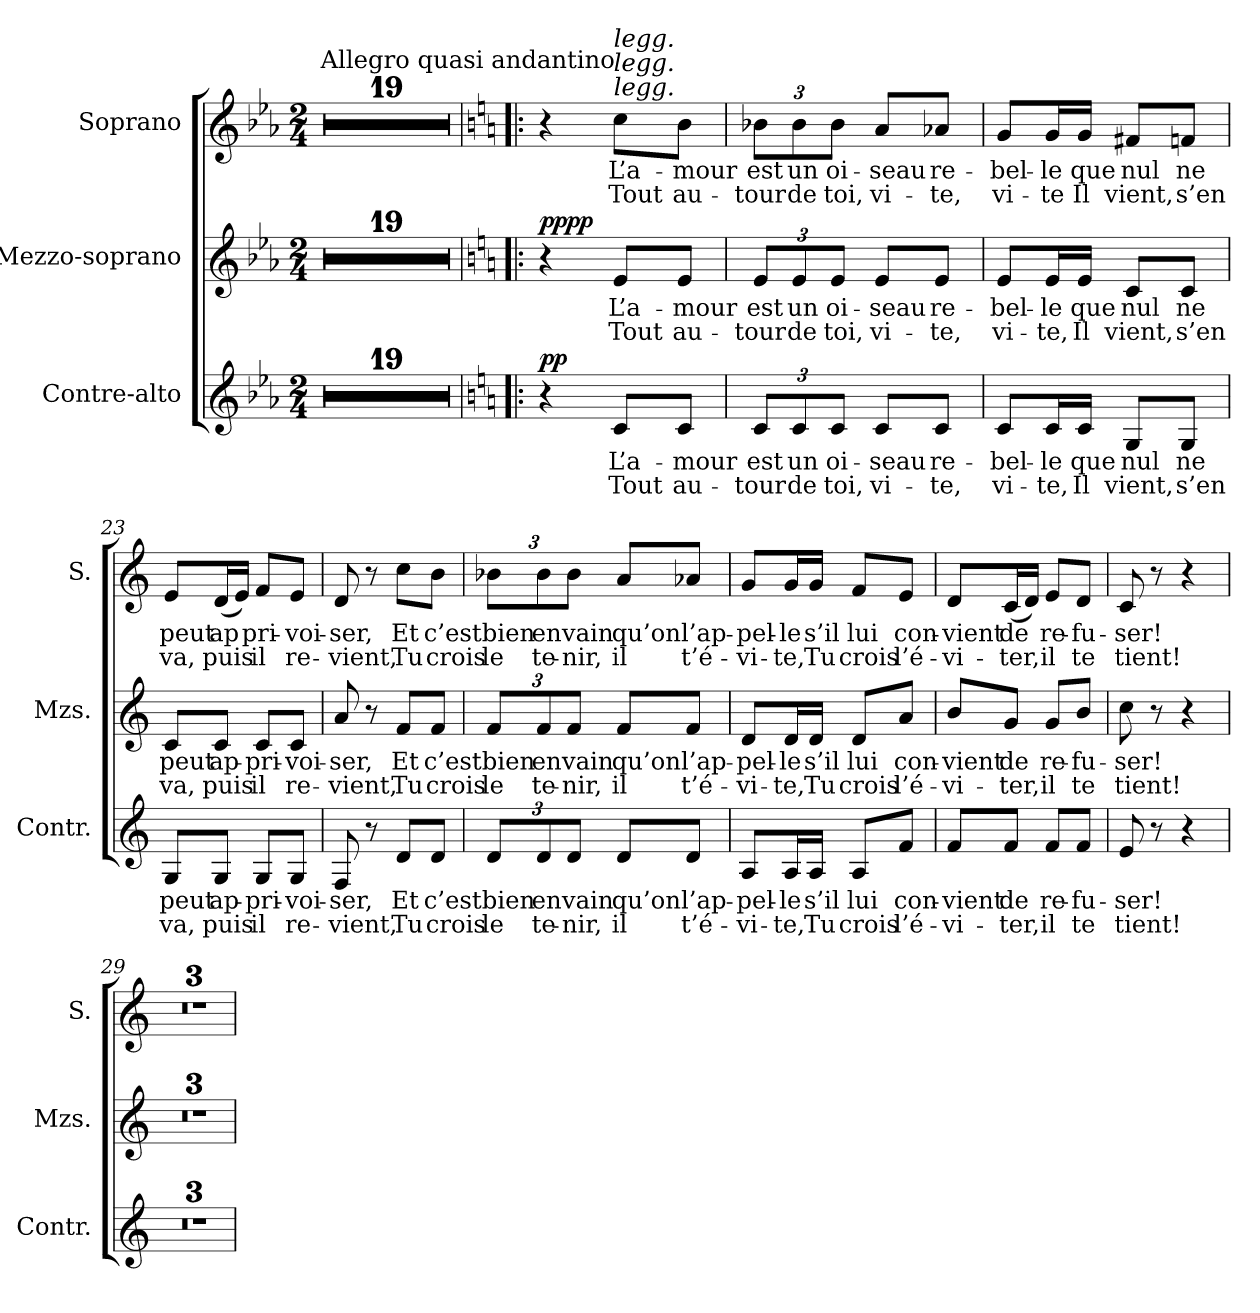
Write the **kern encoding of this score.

**kern	**text	**text	**dynam	**kern	**text	**text	**dynam	**kern	**text	**text
*part3	*part3	*part3	*part3	*part2	*part2	*part2	*part2	*part1	*part1	*part1
*staff3	*staff3	*staff3	*staff3	*staff2	*staff2	*staff2	*staff2	*staff1	*staff1	*staff1
*I"Contre-alto	*	*	*	*I"Mezzo-soprano	*	*	*	*I"Soprano	*	*
*I'Contr.	*	*	*	*I'Mzs.	*	*	*	*I'S.	*	*
*clefG2	*	*	*	*clefG2	*	*	*	*clefG2	*	*
*k[b-e-a-]	*	*	*	*k[b-e-a-]	*	*	*	*k[b-e-a-]	*	*
*M2/4	*	*	*	*M2/4	*	*	*	*M2/4	*	*
*MM72	*	*	*	*MM72	*	*	*	*MM72	*	*
=1	=1	=1	=1	=1	=1	=1	=1	=1	=1	=1
!	!	!	!	!	!	!	!	!LO:TX:a:t=Allegro quasi andantino	!	!
2r	.	.	.	2r	.	.	.	2r	.	.
=2!|:	=2!|:	=2!|:	=2!|:	=2!|:	=2!|:	=2!|:	=2!|:	=2!|:	=2!|:	=2!|:
2r	.	.	.	2r	.	.	.	2r	.	.
=3	=3	=3	=3	=3	=3	=3	=3	=3	=3	=3
2r	.	.	.	2r	.	.	.	2r	.	.
=4	=4	=4	=4	=4	=4	=4	=4	=4	=4	=4
2r	.	.	.	2r	.	.	.	2r	.	.
=5	=5	=5	=5	=5	=5	=5	=5	=5	=5	=5
2r	.	.	.	2r	.	.	.	2r	.	.
=6	=6	=6	=6	=6	=6	=6	=6	=6	=6	=6
2r	.	.	.	2r	.	.	.	2r	.	.
=7	=7	=7	=7	=7	=7	=7	=7	=7	=7	=7
2r	.	.	.	2r	.	.	.	2r	.	.
=8	=8	=8	=8	=8	=8	=8	=8	=8	=8	=8
2r	.	.	.	2r	.	.	.	2r	.	.
=9	=9	=9	=9	=9	=9	=9	=9	=9	=9	=9
2r	.	.	.	2r	.	.	.	2r	.	.
=10	=10	=10	=10	=10	=10	=10	=10	=10	=10	=10
2r	.	.	.	2r	.	.	.	2r	.	.
=11	=11	=11	=11	=11	=11	=11	=11	=11	=11	=11
2r	.	.	.	2r	.	.	.	2r	.	.
=12	=12	=12	=12	=12	=12	=12	=12	=12	=12	=12
2r	.	.	.	2r	.	.	.	2r	.	.
=13	=13	=13	=13	=13	=13	=13	=13	=13	=13	=13
2r	.	.	.	2r	.	.	.	2r	.	.
=14	=14	=14	=14	=14	=14	=14	=14	=14	=14	=14
2r	.	.	.	2r	.	.	.	2r	.	.
=15	=15	=15	=15	=15	=15	=15	=15	=15	=15	=15
2r	.	.	.	2r	.	.	.	2r	.	.
=16	=16	=16	=16	=16	=16	=16	=16	=16	=16	=16
2r	.	.	.	2r	.	.	.	2r	.	.
=17	=17	=17	=17	=17	=17	=17	=17	=17	=17	=17
2r	.	.	.	2r	.	.	.	2r	.	.
=18	=18	=18	=18	=18	=18	=18	=18	=18	=18	=18
2r	.	.	.	2r	.	.	.	2r	.	.
=19	=19	=19	=19	=19	=19	=19	=19	=19	=19	=19
2r	.	.	.	2r	.	.	.	2r	.	.
=20	=20	=20	=20	=20	=20	=20	=20	=20	=20	=20
*k[]	*	*	*	*k[]	*	*	*	*k[]	*	*
!	!	!	!LO:DY:b	!	!	!	!LO:DY:a	!	!	!
!	!	!	!	!	!	!	!LO:DY:n=1:b	!	!	!
4r	.	.	pp	4r	.	.	pp pp	4r	.	.
!	!	!	!	!	!	!	!	!LO:TX:a:i:t=legg.	!	!
!	!	!	!	!	!	!	!	!LO:TX:a:i:t=legg.	!	!
!	!	!	!	!	!	!	!	!LO:TX:a:i:t=legg.	!	!
!	!LO:LY:b	!LO:LY:b	!	!	!LO:LY:b	!LO:LY:b	!	!	!LO:LY:b	!LO:LY:b
8c/L	L’a-	Tout	.	8e/L	L’a-	Tout	.	8cc\L	L’a-	Tout
!	!LO:LY:b	!LO:LY:b	!	!	!LO:LY:b	!LO:LY:b	!	!	!LO:LY:b	!LO:LY:b
8c/J	-mour	au-	.	8e/J	-mour	au-	.	8b\J	-mour	au-
=21	=21	=21	=21	=21	=21	=21	=21	=21	=21	=21
*Xbrackettup	*	*	*	*	*	*	*	*	*	*
!	!LO:LY:b	!LO:LY:b	!	!	!	!	!	!	!	!
*	*	*	*	*Xbrackettup	*	*	*	*	*	*
!	!	!	!	!	!LO:LY:b	!LO:LY:b	!	!	!	!
*	*	*	*	*	*	*	*	*Xbrackettup	*	*
!	!	!	!	!	!	!	!	!	!LO:LY:b	!LO:LY:b
12c/L	est	-tour	.	12e/L	est	-tour	.	12b-X\L	est	-tour
!	!LO:LY:b	!LO:LY:b	!	!	!LO:LY:b	!LO:LY:b	!	!	!LO:LY:b	!LO:LY:b
12c/	un	de	.	12e/	un	de	.	12b-\	un	de
!	!LO:LY:b	!LO:LY:b	!	!	!LO:LY:b	!LO:LY:b	!	!	!LO:LY:b	!LO:LY:b
12c/J	oi-	toi,	.	12e/J	oi-	toi,	.	12b-\J	oi-	toi,
!	!LO:LY:b	!LO:LY:b	!	!	!LO:LY:b	!LO:LY:b	!	!	!LO:LY:b	!LO:LY:b
8c/L	-seau	vi-	.	8e/L	-seau	vi-	.	8a/L	-seau	vi-
!	!LO:LY:b	!LO:LY:b	!	!	!LO:LY:b	!LO:LY:b	!	!	!LO:LY:b	!LO:LY:b
8c/J	re-	-te,	.	8e/J	re-	-te,	.	8a-X/J	re-	-te,
=22	=22	=22	=22	=22	=22	=22	=22	=22	=22	=22
!	!LO:LY:b	!LO:LY:b	!	!	!LO:LY:b	!LO:LY:b	!	!	!LO:LY:b	!LO:LY:b
8c/L	-bel-	vi-	.	8e/L	-bel-	vi-	.	8g/L	-bel-	vi-
!	!LO:LY:b	!LO:LY:b	!	!	!LO:LY:b	!LO:LY:b	!	!	!LO:LY:b	!LO:LY:b
16c/L	-le	-te,	.	16e/L	-le	-te,	.	16g/L	-le	-te
!	!LO:LY:b	!LO:LY:b	!	!	!LO:LY:b	!LO:LY:b	!	!	!LO:LY:b	!LO:LY:b
16c/JJ	que	Il	.	16e/JJ	que	Il	.	16g/JJ	que	Il
!	!LO:LY:b	!LO:LY:b	!	!	!LO:LY:b	!LO:LY:b	!	!	!LO:LY:b	!LO:LY:b
8G/L	nul	vient,	.	8c/L	nul	vient,	.	8f#X/L	nul	vient,
!	!LO:LY:b	!LO:LY:b	!	!	!LO:LY:b	!LO:LY:b	!	!	!LO:LY:b	!LO:LY:b
8G/J	ne	s’en	.	8c/J	ne	s’en	.	8fn/J	ne	s’en
!!LO:LB:g=z
=23	=23	=23	=23	=23	=23	=23	=23	=23	=23	=23
!	!LO:LY:b	!LO:LY:b	!	!	!LO:LY:b	!LO:LY:b	!	!	!LO:LY:b	!LO:LY:b
8G/L	peut	va,	.	8c/L	peut	va,	.	8e/L	peut	va,
!	!LO:LY:b	!LO:LY:b	!	!	!LO:LY:b	!LO:LY:b	!	!	!LO:LY:b	!LO:LY:b
8G/J	ap-	puis	.	8c/J	ap-	puis	.	(16d/L	-ap	puis
.	.	.	.	.	.	.	.	16e/JJ)	.	.
!	!LO:LY:b	!LO:LY:b	!	!	!LO:LY:b	!LO:LY:b	!	!	!LO:LY:b	!LO:LY:b
8G/L	-pri-	il	.	8c/L	-pri-	il	.	8f/L	pri-	il
!	!LO:LY:b	!LO:LY:b	!	!	!LO:LY:b	!LO:LY:b	!	!	!LO:LY:b	!LO:LY:b
8G/J	-voi-	re-	.	8c/J	-voi-	re-	.	8e/J	-voi-	re-
=24	=24	=24	=24	=24	=24	=24	=24	=24	=24	=24
!	!LO:LY:b	!LO:LY:b	!	!	!LO:LY:b	!LO:LY:b	!	!	!LO:LY:b	!LO:LY:b
8F/	-ser,	-vient,	.	8a/	-ser,	-vient,	.	8d/	-ser,	-vient,
8r	.	.	.	8r	.	.	.	8r	.	.
!	!LO:LY:b	!LO:LY:b	!	!	!LO:LY:b	!LO:LY:b	!	!	!LO:LY:b	!LO:LY:b
8d/L	Et	Tu	.	8f/L	Et	Tu	.	8cc\L	Et	Tu
!	!LO:LY:b	!LO:LY:b	!	!	!LO:LY:b	!LO:LY:b	!	!	!LO:LY:b	!LO:LY:b
8d/J	c’est	crois	.	8f/J	c’est	crois	.	8b\J	c’est	crois
=25	=25	=25	=25	=25	=25	=25	=25	=25	=25	=25
!	!LO:LY:b	!LO:LY:b	!	!	!LO:LY:b	!LO:LY:b	!	!	!LO:LY:b	!LO:LY:b
12d/L	bien	le	.	12f/L	bien	le	.	12b-X\L	bien	le
!	!LO:LY:b	!LO:LY:b	!	!	!LO:LY:b	!LO:LY:b	!	!	!LO:LY:b	!LO:LY:b
12d/	en	te-	.	12f/	en	te-	.	12b-\	en	te-
!	!LO:LY:b	!LO:LY:b	!	!	!LO:LY:b	!LO:LY:b	!	!	!LO:LY:b	!LO:LY:b
12d/J	vain	-nir,	.	12f/J	vain	-nir,	.	12b-\J	vain	-nir,
!	!LO:LY:b	!LO:LY:b	!	!	!LO:LY:b	!LO:LY:b	!	!	!LO:LY:b	!LO:LY:b
8d/L	qu’on	il	.	8f/L	qu’on	il	.	8a/L	qu’on	il
!	!LO:LY:b	!LO:LY:b	!	!	!LO:LY:b	!LO:LY:b	!	!	!LO:LY:b	!LO:LY:b
8d/J	l’ap-	t’é-	.	8f/J	l’ap-	t’é-	.	8a-X/J	l’ap-	t’é-
=26	=26	=26	=26	=26	=26	=26	=26	=26	=26	=26
!	!LO:LY:b	!LO:LY:b	!	!	!LO:LY:b	!LO:LY:b	!	!	!LO:LY:b	!LO:LY:b
8A/L	-pel-	-vi-	.	8d/L	-pel-	-vi-	.	8g/L	-pel-	-vi-
!	!LO:LY:b	!LO:LY:b	!	!	!LO:LY:b	!LO:LY:b	!	!	!LO:LY:b	!LO:LY:b
16A/L	-le	-te,	.	16d/L	-le	-te,	.	16g/L	-le	-te,
!	!LO:LY:b	!LO:LY:b	!	!	!LO:LY:b	!LO:LY:b	!	!	!LO:LY:b	!LO:LY:b
16A/JJ	s’il	Tu	.	16d/JJ	s’il	Tu	.	16g/JJ	s’il	Tu
!	!LO:LY:b	!LO:LY:b	!	!	!LO:LY:b	!LO:LY:b	!	!	!LO:LY:b	!LO:LY:b
8A/L	lui	crois	.	8d/L	lui	crois	.	8f/L	lui	crois
!	!LO:LY:b	!LO:LY:b	!	!	!LO:LY:b	!LO:LY:b	!	!	!LO:LY:b	!LO:LY:b
8f/J	con-	l’é-	.	8a/J	con-	l’é-	.	8e/J	con-	l’é-
=27	=27	=27	=27	=27	=27	=27	=27	=27	=27	=27
!	!LO:LY:b	!LO:LY:b	!	!	!LO:LY:b	!LO:LY:b	!	!	!LO:LY:b	!LO:LY:b
8f/L	-vient	-vi-	.	8b/L	-vient	-vi-	.	8d/L	-vient	-vi-
!	!LO:LY:b	!LO:LY:b	!	!	!LO:LY:b	!LO:LY:b	!	!	!LO:LY:b	!LO:LY:b
8f/J	de	-ter,	.	8g/J	de	-ter,	.	(16c/L	de	-ter,
.	.	.	.	.	.	.	.	16d/JJ)	.	.
!	!LO:LY:b	!LO:LY:b	!	!	!LO:LY:b	!LO:LY:b	!	!	!LO:LY:b	!LO:LY:b
8f/L	re-	il	.	8g/L	re-	il	.	8e/L	re-	il
!	!LO:LY:b	!LO:LY:b	!	!	!LO:LY:b	!LO:LY:b	!	!	!LO:LY:b	!LO:LY:b
8f/J	-fu-	te	.	8b/J	-fu-	te	.	8d/J	-fu-	te
!!LO:LB:g=z
=28	=28	=28	=28	=28	=28	=28	=28	=28	=28	=28
!	!LO:LY:b	!LO:LY:b	!	!	!LO:LY:b	!LO:LY:b	!	!	!LO:LY:b	!LO:LY:b
8e/	-ser!	tient!	.	8cc\	-ser!	tient!	.	8c/	-ser!	tient!
8r	.	.	.	8r	.	.	.	8r	.	.
4r	.	.	.	4r	.	.	.	4r	.	.
=29	=29	=29	=29	=29	=29	=29	=29	=29	=29	=29
2r	.	.	.	2r	.	.	.	2r	.	.
=30	=30	=30	=30	=30	=30	=30	=30	=30	=30	=30
2r	.	.	.	2r	.	.	.	2r	.	.
=31	=31	=31	=31	=31	=31	=31	=31	=31	=31	=31
2r	.	.	.	2r	.	.	.	2r	.	.
=	=	=	=	=	=	=	=	=	=	=
*-	*-	*-	*-	*-	*-	*-	*-	*-	*-	*-
